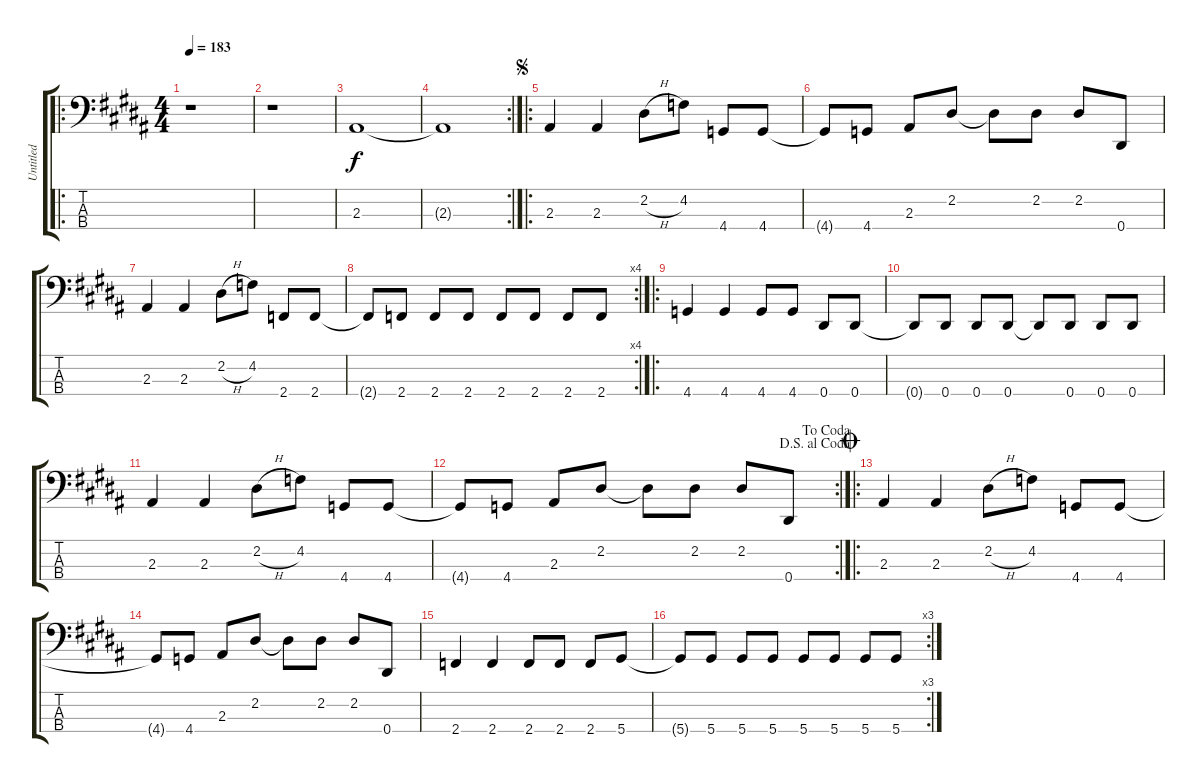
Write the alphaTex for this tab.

\track ("Untitled" "Untitled") {instrument electricbasspick}
\staff {score tabs}
\tuning (Gb2 Db2 Ab1 Eb1) {hide}
\ro
\ts (4 4)
\tempo 183
\clef f4
\ks b
r.1{dy f instrument electricbasspick} |
\ks g#minor
r.1 |
2.3.1 |
\rc 2
2.3{t}.1 |
\ro
\jump segno
\ks b
2.3.4 2.3.4 2.2{h}.8 4.2.8 4.4.8 4.4.8 |
\ks g#minor
4.4{t}.8 4.4.8 2.3.8 2.2.8 2.2{t}.8 2.2.8 2.2.8 0.4.8 |
2.3.4 2.3.4 2.2{h}.8 4.2.8 2.4.8 2.4.8 |
\rc 4
2.4{t}.8 2.4.8 2.4.8 2.4.8 2.4.8 2.4.8 2.4.8 2.4.8 |
\ro
\ks b
4.4.4 4.4.4 4.4.8 4.4.8 0.4.8 0.4.8 |
\ks g#minor
0.4{t}.8 0.4.8 0.4.8 0.4.8 0.4{t}.8 0.4.8 0.4.8 0.4.8 |
2.3.4 2.3.4 2.2{h}.8 4.2.8 4.4.8 4.4.8 |
\rc 2
\jump dalsegnoalcoda
\jump dacoda
4.4{t}.8 4.4.8 2.3.8 2.2.8 2.2{t}.8 2.2.8 2.2.8 0.4.8 |
\ro
\jump coda
\ks b
2.3.4 2.3.4 2.2{h}.8 4.2.8 4.4.8 4.4.8 |
\ks g#minor
4.4{t}.8 4.4.8 2.3.8 2.2.8 2.2{t}.8 2.2.8 2.2.8 0.4.8 |
2.4.4 2.4.4 2.4.8 2.4.8 2.4.8 5.4.8 |
\rc 3
5.4{t}.8 5.4.8 5.4.8 5.4.8 5.4.8 5.4.8 5.4.8 5.4.8
